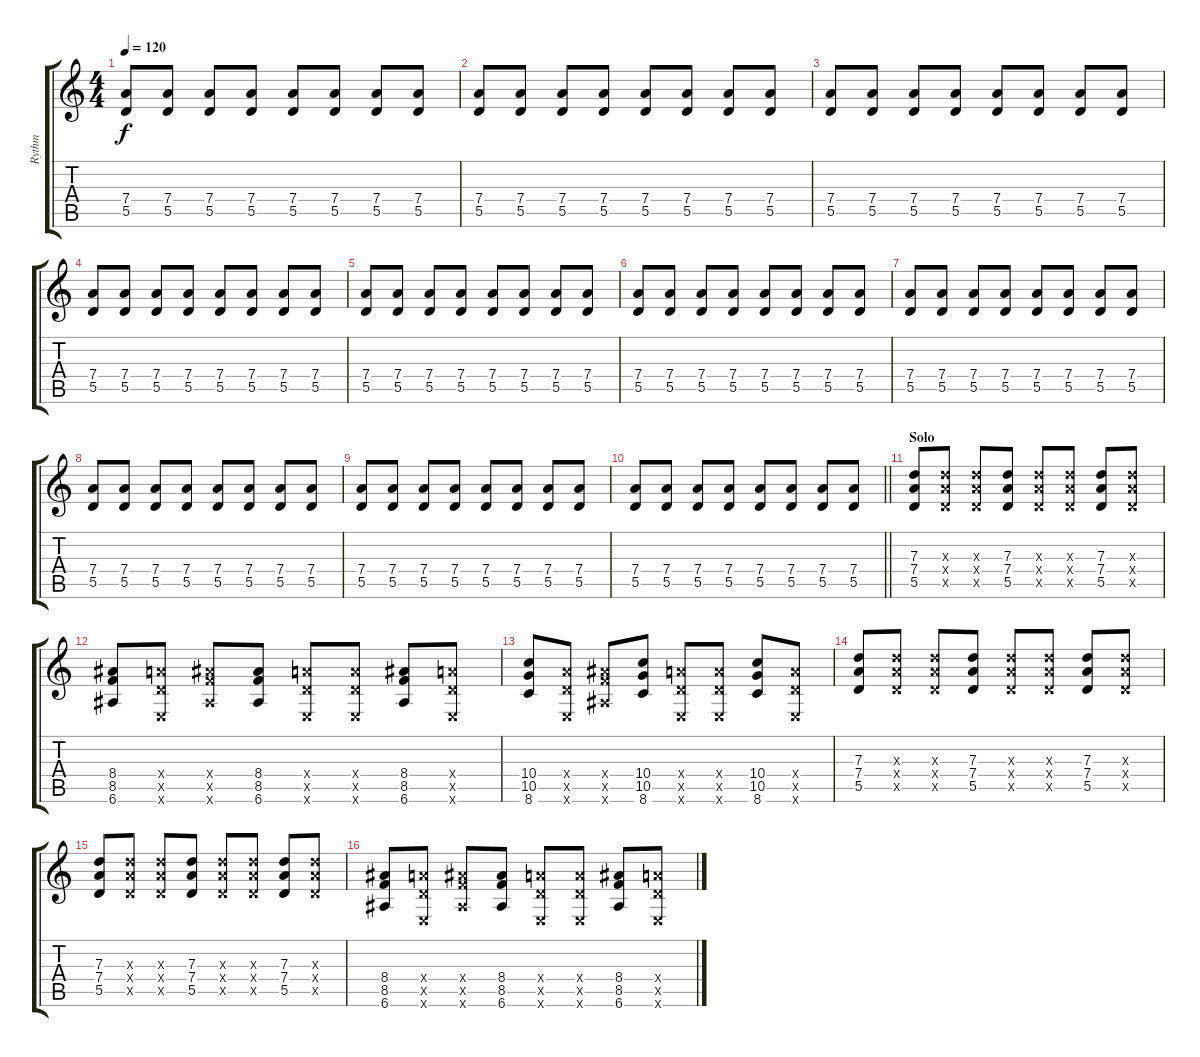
\track ("Rythm" "Rythm") {instrument distortionguitar}
\staff {score tabs}
\tuning (E4 B3 G3 D3 A2 E2) {hide}
\ts (4 4)
\tempo 120
\clef g2
\ks c
(7.4 5.5).8{dy f} (7.4 5.5).8 (7.4 5.5).8 (7.4 5.5).8 (7.4 5.5).8 (7.4 5.5).8 (7.4 5.5).8 (7.4 5.5).8 |
(7.4 5.5).8 (7.4 5.5).8 (7.4 5.5).8 (7.4 5.5).8 (7.4 5.5).8 (7.4 5.5).8 (7.4 5.5).8 (7.4 5.5).8 |
(7.4 5.5).8 (7.4 5.5).8 (7.4 5.5).8 (7.4 5.5).8 (7.4 5.5).8 (7.4 5.5).8 (7.4 5.5).8 (7.4 5.5).8 |
(7.4 5.5).8 (7.4 5.5).8 (7.4 5.5).8 (7.4 5.5).8 (7.4 5.5).8 (7.4 5.5).8 (7.4 5.5).8 (7.4 5.5).8 |
(7.4 5.5).8 (7.4 5.5).8 (7.4 5.5).8 (7.4 5.5).8 (7.4 5.5).8 (7.4 5.5).8 (7.4 5.5).8 (7.4 5.5).8 |
(7.4 5.5).8 (7.4 5.5).8 (7.4 5.5).8 (7.4 5.5).8 (7.4 5.5).8 (7.4 5.5).8 (7.4 5.5).8 (7.4 5.5).8 |
(7.4 5.5).8 (7.4 5.5).8 (7.4 5.5).8 (7.4 5.5).8 (7.4 5.5).8 (7.4 5.5).8 (7.4 5.5).8 (7.4 5.5).8 |
(7.4 5.5).8 (7.4 5.5).8 (7.4 5.5).8 (7.4 5.5).8 (7.4 5.5).8 (7.4 5.5).8 (7.4 5.5).8 (7.4 5.5).8 |
(7.4 5.5).8 (7.4 5.5).8 (7.4 5.5).8 (7.4 5.5).8 (7.4 5.5).8 (7.4 5.5).8 (7.4 5.5).8 (7.4 5.5).8 |
\barLineRight lightlight
(7.4 5.5).8 (7.4 5.5).8 (7.4 5.5).8 (7.4 5.5).8 (7.4 5.5).8 (7.4 5.5).8 (7.4 5.5).8 (7.4 5.5).8 |
\section ("" "Solo")
(7.3 7.4 5.5).8 (7.3{x} 7.4{x} 5.5{x}).8 (7.3{x} 7.4{x} 5.5{x}).8 (7.3 7.4 5.5).8 (7.3{x} 7.4{x} 5.5{x}).8 (7.3{x} 7.4{x} 5.5{x}).8 (7.3 7.4 5.5).8 (7.3{x} 7.4{x} 5.5{x}).8 |
(8.4 8.5 6.6).8 (7.4{x} 5.5{x} 0.6{x}).8 (8.4{x} 8.5{x} 6.6{x}).8 (8.4 8.5 6.6).8 (7.4{x} 5.5{x} 0.6{x}).8 (7.4{x} 5.5{x} 0.6{x}).8 (8.4 8.5 6.6).8 (7.4{x} 5.5{x} 0.6{x}).8 |
(10.4 10.5 8.6).8 (7.4{x} 5.5{x} 0.6{x}).8 (8.4{x} 8.5{x} 6.6{x}).8 (10.4 10.5 8.6).8 (7.4{x} 5.5{x} 0.6{x}).8 (7.4{x} 5.5{x} 0.6{x}).8 (10.4 10.5 8.6).8 (7.4{x} 5.5{x} 0.6{x}).8 |
(7.3 7.4 5.5).8 (7.3{x} 7.4{x} 5.5{x}).8 (7.3{x} 7.4{x} 5.5{x}).8 (7.3 7.4 5.5).8 (7.3{x} 7.4{x} 5.5{x}).8 (7.3{x} 7.4{x} 5.5{x}).8 (7.3 7.4 5.5).8 (7.3{x} 7.4{x} 5.5{x}).8 |
(7.3 7.4 5.5).8 (7.3{x} 7.4{x} 5.5{x}).8 (7.3{x} 7.4{x} 5.5{x}).8 (7.3 7.4 5.5).8 (7.3{x} 7.4{x} 5.5{x}).8 (7.3{x} 7.4{x} 5.5{x}).8 (7.3 7.4 5.5).8 (7.3{x} 7.4{x} 5.5{x}).8 |
(8.4 8.5 6.6).8 (7.4{x} 5.5{x} 0.6{x}).8 (8.4{x} 8.5{x} 6.6{x}).8 (8.4 8.5 6.6).8 (7.4{x} 5.5{x} 0.6{x}).8 (7.4{x} 5.5{x} 0.6{x}).8 (8.4 8.5 6.6).8 (7.4{x} 5.5{x} 0.6{x}).8
